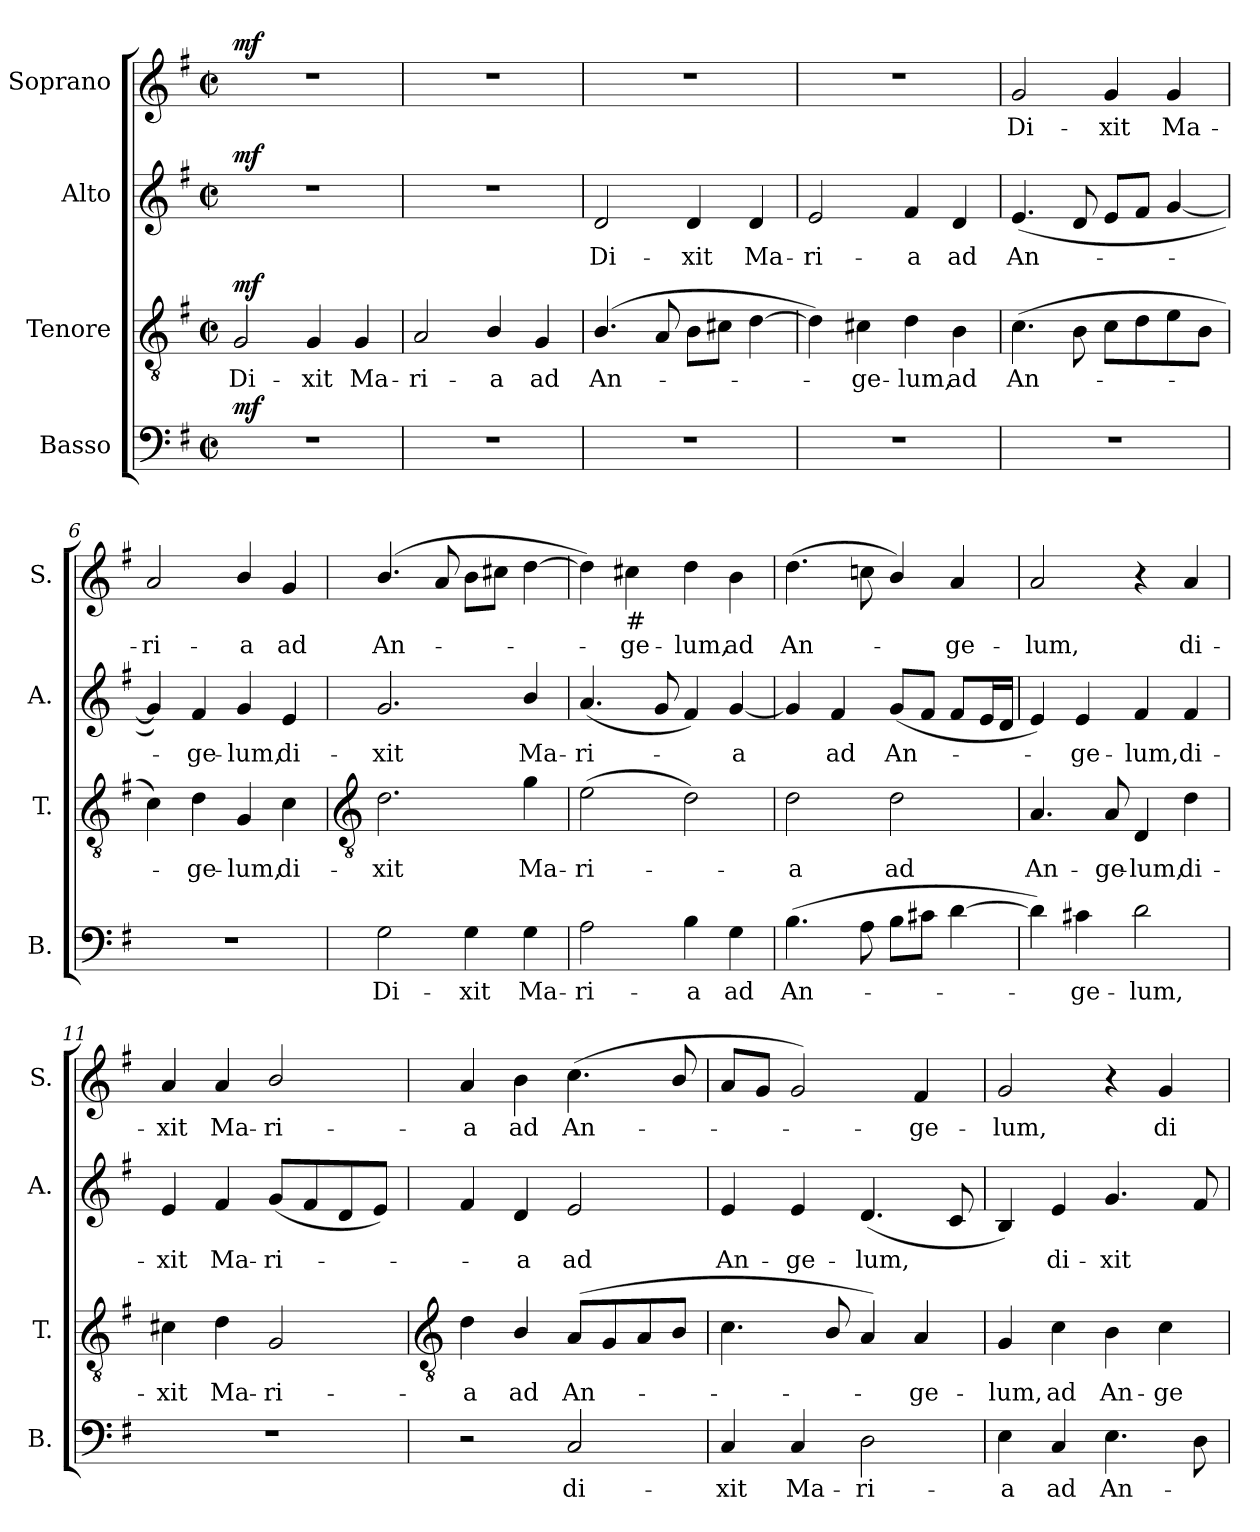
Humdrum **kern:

**kern	**text	**dynam	**kern	**text	**dynam	**kern	**text	**dynam	**kern	**text	**dynam
*part4	*part4	*part4	*part3	*part3	*part3	*part2	*part2	*part2	*part1	*part1	*part1
*staff4	*staff4	*staff4	*staff3	*staff3	*staff3	*staff2	*staff2	*staff2	*staff1	*staff1	*staff1
*I"Basso	*	*	*I"Tenore	*	*	*I"Alto	*	*	*I"Soprano	*	*
*I'B.	*	*	*I'T.	*	*	*I'A.	*	*	*I'S.	*	*
*clefF4	*	*	*clefGv2	*	*	*clefG2	*	*	*clefG2	*	*
*k[f#]	*	*	*k[f#]	*	*	*k[f#]	*	*	*k[f#]	*	*
*G:	*	*	*G:	*	*	*G:	*	*	*G:	*	*
*M2/2	*	*	*M2/2	*	*	*M2/2	*	*	*M2/2	*	*
*met(c|)	*	*	*met(c|)	*	*	*met(c|)	*	*	*met(c|)	*	*
*MM120	*	*	*MM120	*	*	*MM120	*	*	*MM120	*	*
=1	=1	=1	=1	=1	=1	=1	=1	=1	=1	=1	=1
!	!	!LO:DY:a	!	!LO:LY:b	!LO:DY:a	!	!	!LO:DY:a	!	!	!LO:DY:a
1r	.	mf	2G/	Di-	mf	1r	.	mf	1r	.	mf
!	!	!	!	!LO:LY:b	!	!	!	!	!	!	!
.	.	.	4G/	-xit	.	.	.	.	.	.	.
!	!	!	!	!LO:LY:b	!	!	!	!	!	!	!
.	.	.	4G/	Ma-	.	.	.	.	.	.	.
=2	=2	=2	=2	=2	=2	=2	=2	=2	=2	=2	=2
!	!	!	!	!LO:LY:b	!	!	!	!	!	!	!
1r	.	.	2A/	-ri-	.	1r	.	.	1r	.	.
!	!	!	!	!LO:LY:b	!	!	!	!	!	!	!
.	.	.	4B/	-a	.	.	.	.	.	.	.
!	!	!	!	!LO:LY:b	!	!	!	!	!	!	!
.	.	.	4G/	ad	.	.	.	.	.	.	.
=3	=3	=3	=3	=3	=3	=3	=3	=3	=3	=3	=3
!	!	!	!	!LO:LY:b	!	!	!LO:LY:b	!	!	!	!
1r	.	.	(>4.B/	An-	.	2d/	Di-	.	1r	.	.
.	.	.	8A/	.	.	.	.	.	.	.	.
!	!	!	!	!	!	!	!LO:LY:b	!	!	!	!
.	.	.	8B\L	.	.	4d/	-xit	.	.	.	.
.	.	.	8c#X\J	.	.	.	.	.	.	.	.
!	!	!	!	!	!	!	!LO:LY:b	!	!	!	!
.	.	.	[4d\	.	.	4d/	Ma-	.	.	.	.
=4	=4	=4	=4	=4	=4	=4	=4	=4	=4	=4	=4
!	!	!	!	!	!	!	!LO:LY:b	!	!	!	!
1r	.	.	4d\])	.	.	2e/	-ri-	.	1r	.	.
!	!	!	!	!LO:LY:b	!	!	!	!	!	!	!
.	.	.	4c#X\	ge-	.	.	.	.	.	.	.
!	!	!	!	!LO:LY:b	!	!	!LO:LY:b	!	!	!	!
.	.	.	4d\	-lum,	.	4f#/	-a	.	.	.	.
!	!	!	!	!LO:LY:b	!	!	!LO:LY:b	!	!	!	!
.	.	.	4B\	ad	.	4d/	ad	.	.	.	.
=5	=5	=5	=5	=5	=5	=5	=5	=5	=5	=5	=5
!	!	!	!	!LO:LY:b	!	!	!LO:LY:b	!	!	!LO:LY:b	!
1r	.	.	(>4.c\	An-	.	(<4.e/	An-	.	2g/	Di-	.
.	.	.	8B\	.	.	8d/	.	.	.	.	.
!	!	!	!	!	!	!	!	!	!	!LO:LY:b	!
.	.	.	8c\L	.	.	8e/L	.	.	4g/	-xit	.
.	.	.	8d\	.	.	8f#/J	.	.	.	.	.
!	!	!	!	!	!	!	!	!	!	!LO:LY:b	!
.	.	.	8e\	.	.	[4g/	.	.	4g/	Ma-	.
.	.	.	8B\J	.	.	.	.	.	.	.	.
=6	=6	=6	=6	=6	=6	=6	=6	=6	=6	=6	=6
!	!	!	!	!	!	!	!	!	!	!LO:LY:b	!
1r	.	.	4c\)	.	.	4g/])	.	.	2a/	-ri-	.
!	!	!	!	!LO:LY:b	!	!	!LO:LY:b	!	!	!	!
.	.	.	4d\	ge-	.	4f#/	ge-	.	.	.	.
!	!	!	!	!LO:LY:b	!	!	!LO:LY:b	!	!	!LO:LY:b	!
.	.	.	4G/	-lum,	.	4g/	-lum,	.	4b/	-a	.
!	!	!	!	!LO:LY:b	!	!	!LO:LY:b	!	!	!LO:LY:b	!
.	.	.	4c\	di-	.	4e/	di-	.	4g/	ad	.
!!LO:PB:g=z
=7	=7	=7	=7	=7	=7	=7	=7	=7	=7	=7	=7
*	*	*	*clefGv2	*	*	*	*	*	*	*	*
!	!LO:LY:b	!	!	!LO:LY:b	!	!	!LO:LY:b	!	!	!LO:LY:b	!
2G\	Di-	.	2.d\	-xit	.	2.g/	-xit	.	(>4.b/	An-	.
.	.	.	.	.	.	.	.	.	8a/	.	.
!	!LO:LY:b	!	!	!	!	!	!	!	!	!	!
4G\	-xit	.	.	.	.	.	.	.	8b\L	.	.
.	.	.	.	.	.	.	.	.	8cc#X\J	.	.
!	!LO:LY:b	!	!	!LO:LY:b	!	!	!LO:LY:b	!	!	!	!
4G\	Ma-	.	4g\	Ma-	.	4b/	Ma-	.	[4dd\	.	.
=8	=8	=8	=8	=8	=8	=8	=8	=8	=8	=8	=8
!	!LO:LY:b	!	!	!LO:LY:b	!	!	!LO:LY:b	!	!	!	!
2A\	-ri-	.	(>2e\	-ri-	.	(<4.a/	-ri-	.	4dd\])	.	.
!	!	!	!	!	!	!	!	!	!LO:TX:b:t=#	!	!
!	!	!	!	!	!	!	!	!	!	!LO:LY:b	!
.	.	.	.	.	.	.	.	.	4cc#X\	ge-	.
.	.	.	.	.	.	8g/	.	.	.	.	.
!	!LO:LY:b	!	!	!	!	!	!	!	!	!LO:LY:b	!
4B\	-a	.	2d\)	.	.	4f#/)	.	.	4dd\	-lum,	.
!	!LO:LY:b	!	!	!	!	!	!LO:LY:b	!	!	!LO:LY:b	!
4G\	ad	.	.	.	.	[4g/	a	.	4b\	ad	.
=9	=9	=9	=9	=9	=9	=9	=9	=9	=9	=9	=9
!	!LO:LY:b	!	!	!LO:LY:b	!	!	!	!	!	!LO:LY:b	!
(>4.B\	An-	.	2d\	a	.	4g/]	.	.	(>4.dd\	An-	.
!	!	!	!	!	!	!	!LO:LY:b	!	!	!	!
.	.	.	.	.	.	4f#/	ad	.	.	.	.
8A\	.	.	.	.	.	.	.	.	8ccn\	.	.
!	!	!	!	!LO:LY:b	!	!	!LO:LY:b	!	!	!	!
8B\L	.	.	2d\	ad	.	(<8g/L	An-	.	4b/)	.	.
8c#X\J	.	.	.	.	.	8f#/J	.	.	.	.	.
!	!	!	!	!	!	!	!	!	!	!LO:LY:b	!
[4d\	.	.	.	.	.	8f#/L	.	.	4a/	ge-	.
.	.	.	.	.	.	16e/L	.	.	.	.	.
.	.	.	.	.	.	16d/JJ	.	.	.	.	.
=10	=10	=10	=10	=10	=10	=10	=10	=10	=10	=10	=10
!	!	!	!	!LO:LY:b	!	!	!	!	!	!LO:LY:b	!
4d\])	.	.	4.A/	An-	.	4e/)	.	.	2a/	-lum,	.
!	!LO:LY:b	!	!	!	!	!	!LO:LY:b	!	!	!	!
4c#X\	ge-	.	.	.	.	4e/	ge-	.	.	.	.
!	!	!	!	!LO:LY:b	!	!	!	!	!	!	!
.	.	.	8A/	-ge-	.	.	.	.	.	.	.
!	!LO:LY:b	!	!	!LO:LY:b	!	!	!LO:LY:b	!	!	!	!
2d\	-lum,	.	4D/	-lum,	.	4f#/	-lum,	.	4r	.	.
!	!	!	!	!LO:LY:b	!	!	!LO:LY:b	!	!	!LO:LY:b	!
.	.	.	4d\	di-	.	4f#/	di-	.	4a/	di-	.
=11	=11	=11	=11	=11	=11	=11	=11	=11	=11	=11	=11
!	!	!	!	!LO:LY:b	!	!	!LO:LY:b	!	!	!LO:LY:b	!
1r	.	.	4c#X\	-xit	.	4e/	-xit	.	4a/	-xit	.
!	!	!	!	!LO:LY:b	!	!	!LO:LY:b	!	!	!LO:LY:b	!
.	.	.	4d\	Ma-	.	4f#/	Ma-	.	4a/	Ma-	.
!	!	!	!	!LO:LY:b	!	!	!LO:LY:b	!	!	!LO:LY:b	!
.	.	.	2G/	-ri-	.	(<8g/L	-ri-	.	2b/	-ri-	.
.	.	.	.	.	.	8f#/	.	.	.	.	.
.	.	.	.	.	.	8d/	.	.	.	.	.
.	.	.	.	.	.	8e/J)	.	.	.	.	.
=12	=12	=12	=12	=12	=12	=12	=12	=12	=12	=12	=12
*	*	*	*clefGv2	*	*	*	*	*	*	*	*
!	!	!	!	!LO:LY:b	!	!	!	!	!	!LO:LY:b	!
2r	.	.	4d\	-a	.	4f#/	.	.	4a/	-a	.
!	!	!	!	!LO:LY:b	!	!	!LO:LY:b	!	!	!LO:LY:b	!
.	.	.	4B/	ad	.	4d/	a	.	4b\	ad	.
!	!LO:LY:b	!	!	!LO:LY:b	!	!	!LO:LY:b	!	!	!LO:LY:b	!
2C/	di-	.	(<8A/L	An-	.	2e/	ad	.	(<4.cc\	An-	.
.	.	.	8G/	.	.	.	.	.	.	.	.
.	.	.	8A/	.	.	.	.	.	.	.	.
.	.	.	8B/J	.	.	.	.	.	8b/	.	.
!!LO:PB:g=z
=13	=13	=13	=13	=13	=13	=13	=13	=13	=13	=13	=13
!	!LO:LY:b	!	!	!	!	!	!LO:LY:b	!	!	!	!
4C/	-xit	.	4.c\	.	.	4e/	An-	.	8a/L	.	.
.	.	.	.	.	.	.	.	.	8g/J	.	.
!	!LO:LY:b	!	!	!	!	!	!LO:LY:b	!	!	!	!
4C/	Ma-	.	.	.	.	4e/	-ge-	.	2g/)	.	.
.	.	.	8B/	.	.	.	.	.	.	.	.
!	!LO:LY:b	!	!	!	!	!	!LO:LY:b	!	!	!	!
2D\	-ri-	.	4A/)	.	.	(<4.d/	-lum,	.	.	.	.
!	!	!	!	!LO:LY:b	!	!	!	!	!	!LO:LY:b	!
.	.	.	4A/	ge-	.	.	.	.	4f#/	ge-	.
.	.	.	.	.	.	8c/	.	.	.	.	.
=14	=14	=14	=14	=14	=14	=14	=14	=14	=14	=14	=14
!	!LO:LY:b	!	!	!LO:LY:b	!	!	!	!	!	!LO:LY:b	!
4E\	-a	.	4G/	-lum,	.	4B/)	.	.	2g/	-lum,	.
!	!LO:LY:b	!	!	!LO:LY:b	!	!	!LO:LY:b	!	!	!	!
4C/	ad	.	4c\	ad	.	4e/	di-	.	.	.	.
!	!LO:LY:b	!	!	!LO:LY:b	!	!	!LO:LY:b	!	!	!	!
4.E\	An-	.	4B\	An-	.	4.g/	-xit	.	4r	.	.
!	!	!	!	!LO:LY:b	!	!	!	!	!	!LO:LY:b	!
.	.	.	4c\	-ge-	.	.	.	.	4g/	di-	.
8D\	.	.	.	.	.	8f#/	.	.	.	.	.
=	=	=	=	=	=	=	=	=	=	=	=
*-	*-	*-	*-	*-	*-	*-	*-	*-	*-	*-	*-
